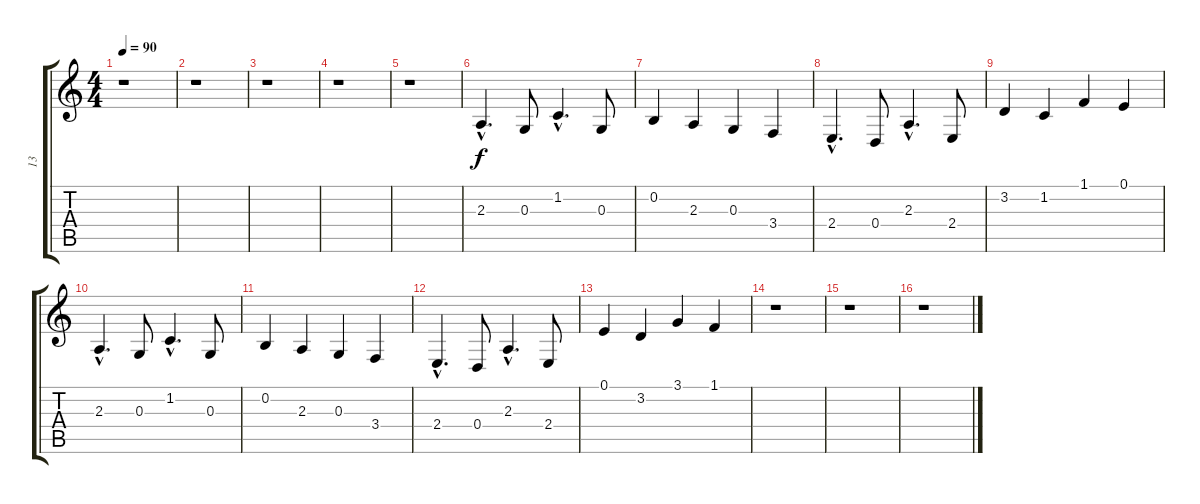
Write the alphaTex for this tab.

\track ("13" "13") {instrument clavinet}
\staff {score tabs}
\tuning (E4 B3 G3 D3 A2 E2) {hide}
\ts (4 4)
\tempo 90
\clef g2
\ks c
r.1{dy f} |
r.1 |
r.1 |
r.1 |
r.1 |
2.3{hac}.4{d} 0.3.8 1.2{hac}.4{d} 0.3.8 |
0.2.4 2.3.4 0.3.4 3.4.4 |
2.4{hac}.4{d} 0.4.8 2.3{hac}.4{d} 2.4.8 |
3.2.4 1.2.4 1.1.4 0.1.4 |
2.3{hac}.4{d} 0.3.8 1.2{hac}.4{d} 0.3.8 |
0.2.4 2.3.4 0.3.4 3.4.4 |
2.4{hac}.4{d} 0.4.8 2.3{hac}.4{d} 2.4.8 |
0.1.4 3.2.4 3.1.4 1.1.4 |
r.1 |
r.1 |
r.1
